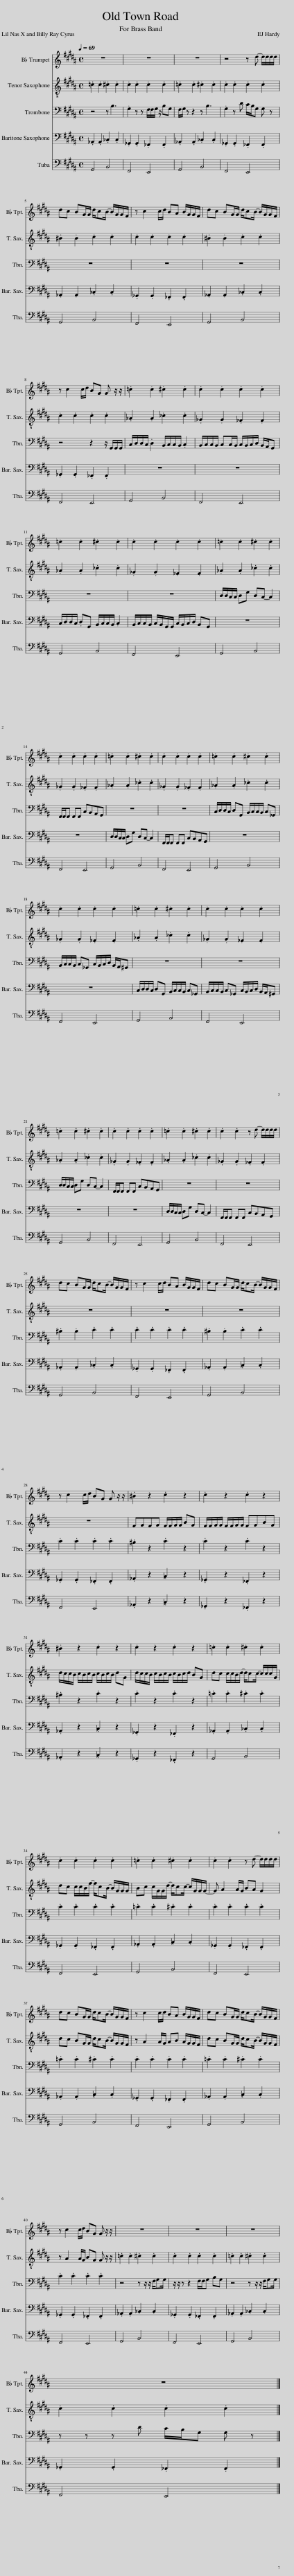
X:1
%%score 1 2 3 4 5
L:1/8
Q:1/4=69
M:4/4
I:linebreak $
K:B
V:1 treble transpose=-2
V:2 treble transpose=-14
V:3 bass
V:4 treble transpose=-21
V:5 bass
V:1
[K:B] z8 | z8 | z8 | z4 z ^e- e/e/e/e/ |$ ^ed cA/A/ e/dc/- c/A/A/G/ | %5
 z d2 d/^e/ c^B c/A/A/G/ | ^ed cA/A/ e/dc/- c/A/A/G/ |$ z d2 d/^e/ cA A z/ z/ | .=d2 .d2 .^d2 .d2 | .d2 .d2 .d2 .d2 |$ %10
 .=d2 .d2 .^d2 .d2 | .d2 .d2 .d2 .d2 | .=d2 .d2 .^d2 .d2 |$ .d2 .d2 .d2 .d2 | .=d2 .d2 .^d2 .d2 | %15
 .d2 .d2 .d2 .d2 |$ .=d2 .d2 .^d2 .d2 | .d2 .d2 .d2 .d2 | .=d2 .d2 .^d2 .d2 |$ .d2 .d2 .d2 .d2 | %20
 .=d2 .d2 .^d2 .d2 | .d2 .d2 .d2 .d2 |$ .=d2 .d2 .^d2 .d2 | .d2 .d2 z ^e- e/e/e/e/ | ^ed cA/A/ e/dc/- c/A/A/G/ |$ %25
 z d2 d/^e/ c^B c/A/A/G/ | ^ed cA/A/ e/dc/- c/A/A/G/ | z d2 d/^e/ cA A z/ z/ |$ .^^c2 z2 .d2 z2 | .d2 z2 .d2 z2 | %30
 .^^c2 z2 .d2 z2 |$ .d2 z2 .d2 z2 | .=d2 .d2 .^d2 .d2 | .d2 .d2 .d2 .d2 |$ .=d2 .d2 .^d2 .d2 | %35
 .d2 .d2 z ^e- e/e/e/e/ | ^ed cA/A/ e/dc/- c/A/A/G/ |$ z d2 d/^e/ c^B c/A/A/G/ | ^ed cA/A/ e/dc/- c/A/A/G/ | z d2 d/^e/ cA A z/ z/ |$ %40
 z8 | z8 | z8 | z8 |] %44
V:2
[K:B] .=d2 .d2 .^d2 .d2 | .d2 .d2 .d2 .d2 | .=d2 .d2 .^d2 .d2 | .d2 .d2 .d2 .d2 |$ .^^c2 .c2 .d2 .d2 | %5
 .d2 .d2 .d2 .d2 | .^^c2 .c2 .d2 .d2 |$ .d2 .d2 .d2 .d2 | ._B2 .B2 ._d2 .d2 | ._A2 .A2 ._G2 .G2 |$ %10
 ._B2 .B2 ._d2 .d2 | ._A2 .A2 ._G2 .G2 | ._B2 .B2 ._d2 .d2 |$ ._A2 .A2 ._G2 .G2 | ._B2 .B2 ._d2 .d2 | %15
 ._A2 .A2 ._G2 .G2 |$ ._B2 .B2 ._d2 .d2 | ._A2 .A2 ._G2 .G2 | ._B2 .B2 ._d2 .d2 |$ ._A2 .A2 ._G2 .G2 | %20
 ._B2 .B2 ._d2 .d2 | ._A2 .A2 ._G2 .G2 |$ ._B2 .B2 ._d2 .d2 | ._A2 .A2 ._G2 .G2 | z8 |$ %25
 z8 | z8 | z8 |$ GAGA G/G/A/A/ cA | G/G/A/A/ G/G/A/A/ GAcA | %30
 ^e/d/d/c/ d/c/d/c/ d/c/d/c/ eA |$ ^e/d/d/c/ d/c/d/c/ d/c/d/e/ cA | ^ed d/d/c/e/- e/dd/- d/d/d/A/ | ^ed d/d/c/g/- g/dc/- c/A/A/A/ |$ cd d/A/A/^e/- e/dd/- d/A/A/A/- | %35
 A ^B2 B/A/ cB A2 | ^ed cA/A/ e/dc/- c/A/A/G/ |$ z ^B2 B/A/ Bc B/A/A/G/ | ^ed cA/A/ e/dc/- c/A/A/G/ | z ^B2 B/A/ cA A z/ z/ |$ %40
 .=d2 .d2 .^d2 .d2 | .d2 .d2 .d2 .d2 | .=d2 .d2 .^d2 .d2 | .d2 .d2 .d2 .d2 |] %44
V:3
 z4 z B,3 | .G,2 z z F,/F,/G,/ z/ B,G, | F,/G,/ z z2 z B,3 | .G,2 z D C/B,/G, G, z |$ z8 | %5
 z8 | z8 |$ z4 z2 z/ G,,/G,,/G,,/ | C,/D,/D,/C,/ .D,2 B,,/C,/C,/B,,/ .C,2 | B,,/C,/C,/B,,/ C,C,/B,,/ C,/B,,/C,/D,/ B,,/A,,/G,, |$ %10
 z8 | z8 | D,/D,/C,/C,/ D,G, D,C,- C,2 |$ F,,/F,,/F,, F,,F,, C,B,,A,,G,, | z8 | %15
 z8 |$ C,/D,/D,/C,/ D,G,, B,,/C,/C,/B,,/ C,_G,, | B,,/C,/C,/B,,/ C,_G,, C,/B,,/C,/D,/ B,,/A,,/^G,, | z8 |$ z8 | %20
 D,/D,/C,/C,/ D,G, D,C,- C,2 | F,,/F,,/F,, F,,F,, C,B,,A,,G,, |$ z8 | z8 | .^B,2 .B,2 .C2 .C2 |$ %25
 .C2 .C2 .C2 .C2 | .^B,2 .B,2 .C2 .C2 | .C2 .C2 .C2 .C2 |$ .^B,2 z2 .C2 z2 | .C2 z2 .C2 z2 | %30
 .^B,2 z2 .C2 z2 |$ .C2 z2 .C2 z2 | .=C2 .C2 .^C2 .C2 | .C2 .C2 .C2 .C2 |$ .=C2 .C2 .^C2 .C2 | %35
 .C2 .C2 .C2 .C2 | .=C2 .C2 .^C2 .C2 |$ .C2 .C2 .C2 .C2 | .=C2 .C2 .^C2 .C2 | .C2 .C2 .C2 .C2 |$ %40
 z4 z z/ z/ F,/G,G,/ | z/ z/ z z2 F,/F,/G, B,G, | z4 z z/ z/ F,/G,G,/ | z z z D C/B,/G, G, z |] %44
V:4
 .=F2 .F2 ._A2 .A2 | ._E2 .E2 ._D2 .D2 | .=F2 .F2 ._A2 .A2 | ._E2 .E2 ._D2 .D2 |$ .=F2 .F2 ._A2 .A2 | %5
 ._E2 .E2 ._D2 .D2 | .=F2 .F2 ._A2 .A2 |$ ._E2 .E2 ._D2 .D2 | z8 | z8 |$ %10
 A/^B/B/A/ .B^E G/A/A/G/ .A2 | G/A/A/G/ A/G/^E/E/ A/G/A/^B/ GE | z8 |$ z8 | ^B/B/A/A/ B^e BA- A2 | %15
 D/D/D DD AG^^F^E |$ z8 | z8 | A/^B/B/A/ B^E G/A/A/G/ A_E |$ G/A/A/G/ A_E A/G/A/^B/ G/^^F/^E | %20
 z8 | z8 |$ ^B/B/A/A/ B^e BA- A2 | D/D/D DD AG^^F^E | .=F2 .F2 ._A2 .A2 |$ %25
 ._E2 .E2 ._D2 .D2 | .=F2 .F2 ._A2 .A2 | ._E2 .E2 ._D2 .D2 |$ .=F2 z2 ._A2 z2 | ._E2 z2 ._D2 z2 | %30
 .=F2 z2 ._A2 z2 |$ ._E2 z2 ._D2 z2 | .=F2 .F2 ._A2 .A2 | ._E2 .E2 ._D2 .D2 |$ .=F2 .F2 ._A2 .A2 | %35
 ._E2 .E2 ._D2 .D2 | .=F2 .F2 ._A2 .A2 |$ ._E2 .E2 ._D2 .D2 | .=F2 .F2 ._A2 .A2 | ._E2 .E2 ._D2 .D2 |$ %40
 .=F2 .F2 ._A2 .A2 | ._E2 .E2 ._D2 .D2 | .=F2 .F2 ._A2 .A2 | ._E2 .E2 ._D2 .D2 |] %44
V:5
 G,,4 B,,4 | F,,4 E,,4 | G,,4 B,,4 | F,,4 E,,4 |$ G,,4 B,,4 | %5
 F,,4 E,,4 | G,,4 B,,4 |$ F,,4 E,,4 | G,,4 B,,4 | F,,4 E,,4 |$ %10
 G,,4 B,,4 | F,,4 E,,4 | G,,4 B,,4 |$ F,,4 E,,4 | G,,4 B,,4 | %15
 F,,4 E,,4 |$ G,,4 B,,4 | F,,4 E,,4 | G,,4 B,,4 |$ F,,4 E,,4 | %20
 G,,4 B,,4 | F,,4 E,,4 |$ G,,4 B,,4 | F,,4 E,,4 | G,,4 B,,4 |$ %25
 F,,4 E,,4 | G,,4 B,,4 | F,,4 E,,4 |$ ._A,,2 z2 ._C,2 z2 | ._G,,2 z2 ._F,,2 z2 | %30
 ._A,,2 z2 ._C,2 z2 |$ ._G,,2 z2 ._F,,2 z2 | G,,4 B,,4 | F,,4 E,,4 |$ G,,4 B,,4 | %35
 F,,4 E,,4 | G,,4 B,,4 |$ F,,4 E,,4 | G,,4 B,,4 | F,,4 E,,4 |$ %40
 G,,4 B,,4 | F,,4 E,,4 | G,,4 B,,4 | F,,4 E,,4 |] %44
